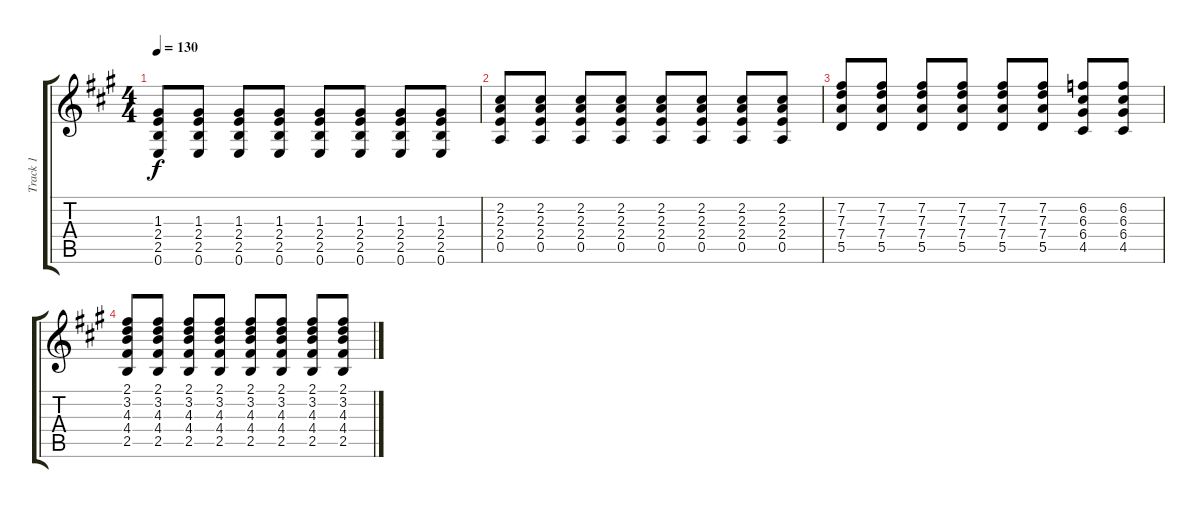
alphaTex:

\track ("Track 1" "Track 1") {instrument overdrivenguitar}
\staff {score tabs}
\tuning (E4 B3 G3 D3 A2 E2) {hide}
\ts (4 4)
\tempo 130
\clef g2
\ks a
(1.3 2.4 2.5 0.6).8{dy f} (1.3 2.4 2.5 0.6).8 (1.3 2.4 2.5 0.6).8 (1.3 2.4 2.5 0.6).8 (1.3 2.4 2.5 0.6).8 (1.3 2.4 2.5 0.6).8 (1.3 2.4 2.5 0.6).8 (1.3 2.4 2.5 0.6).8 |
(2.2 2.3 2.4 0.5).8 (2.2 2.3 2.4 0.5).8 (2.2 2.3 2.4 0.5).8 (2.2 2.3 2.4 0.5).8 (2.2 2.3 2.4 0.5).8 (2.2 2.3 2.4 0.5).8 (2.2 2.3 2.4 0.5).8 (2.2 2.3 2.4 0.5).8 |
(7.2 7.3 7.4 5.5).8 (7.2 7.3 7.4 5.5).8 (7.2 7.3 7.4 5.5).8 (7.2 7.3 7.4 5.5).8 (7.2 7.3 7.4 5.5).8 (7.2 7.3 7.4 5.5).8 (6.2 6.3 6.4 4.5).8 (6.2 6.3 6.4 4.5).8 |
(2.1 3.2 4.3 4.4 2.5).8 (2.1 3.2 4.3 4.4 2.5).8 (2.1 3.2 4.3 4.4 2.5).8 (2.1 3.2 4.3 4.4 2.5).8 (2.1 3.2 4.3 4.4 2.5).8 (2.1 3.2 4.3 4.4 2.5).8 (2.1 3.2 4.3 4.4 2.5).8 (2.1 3.2 4.3 4.4 2.5).8
